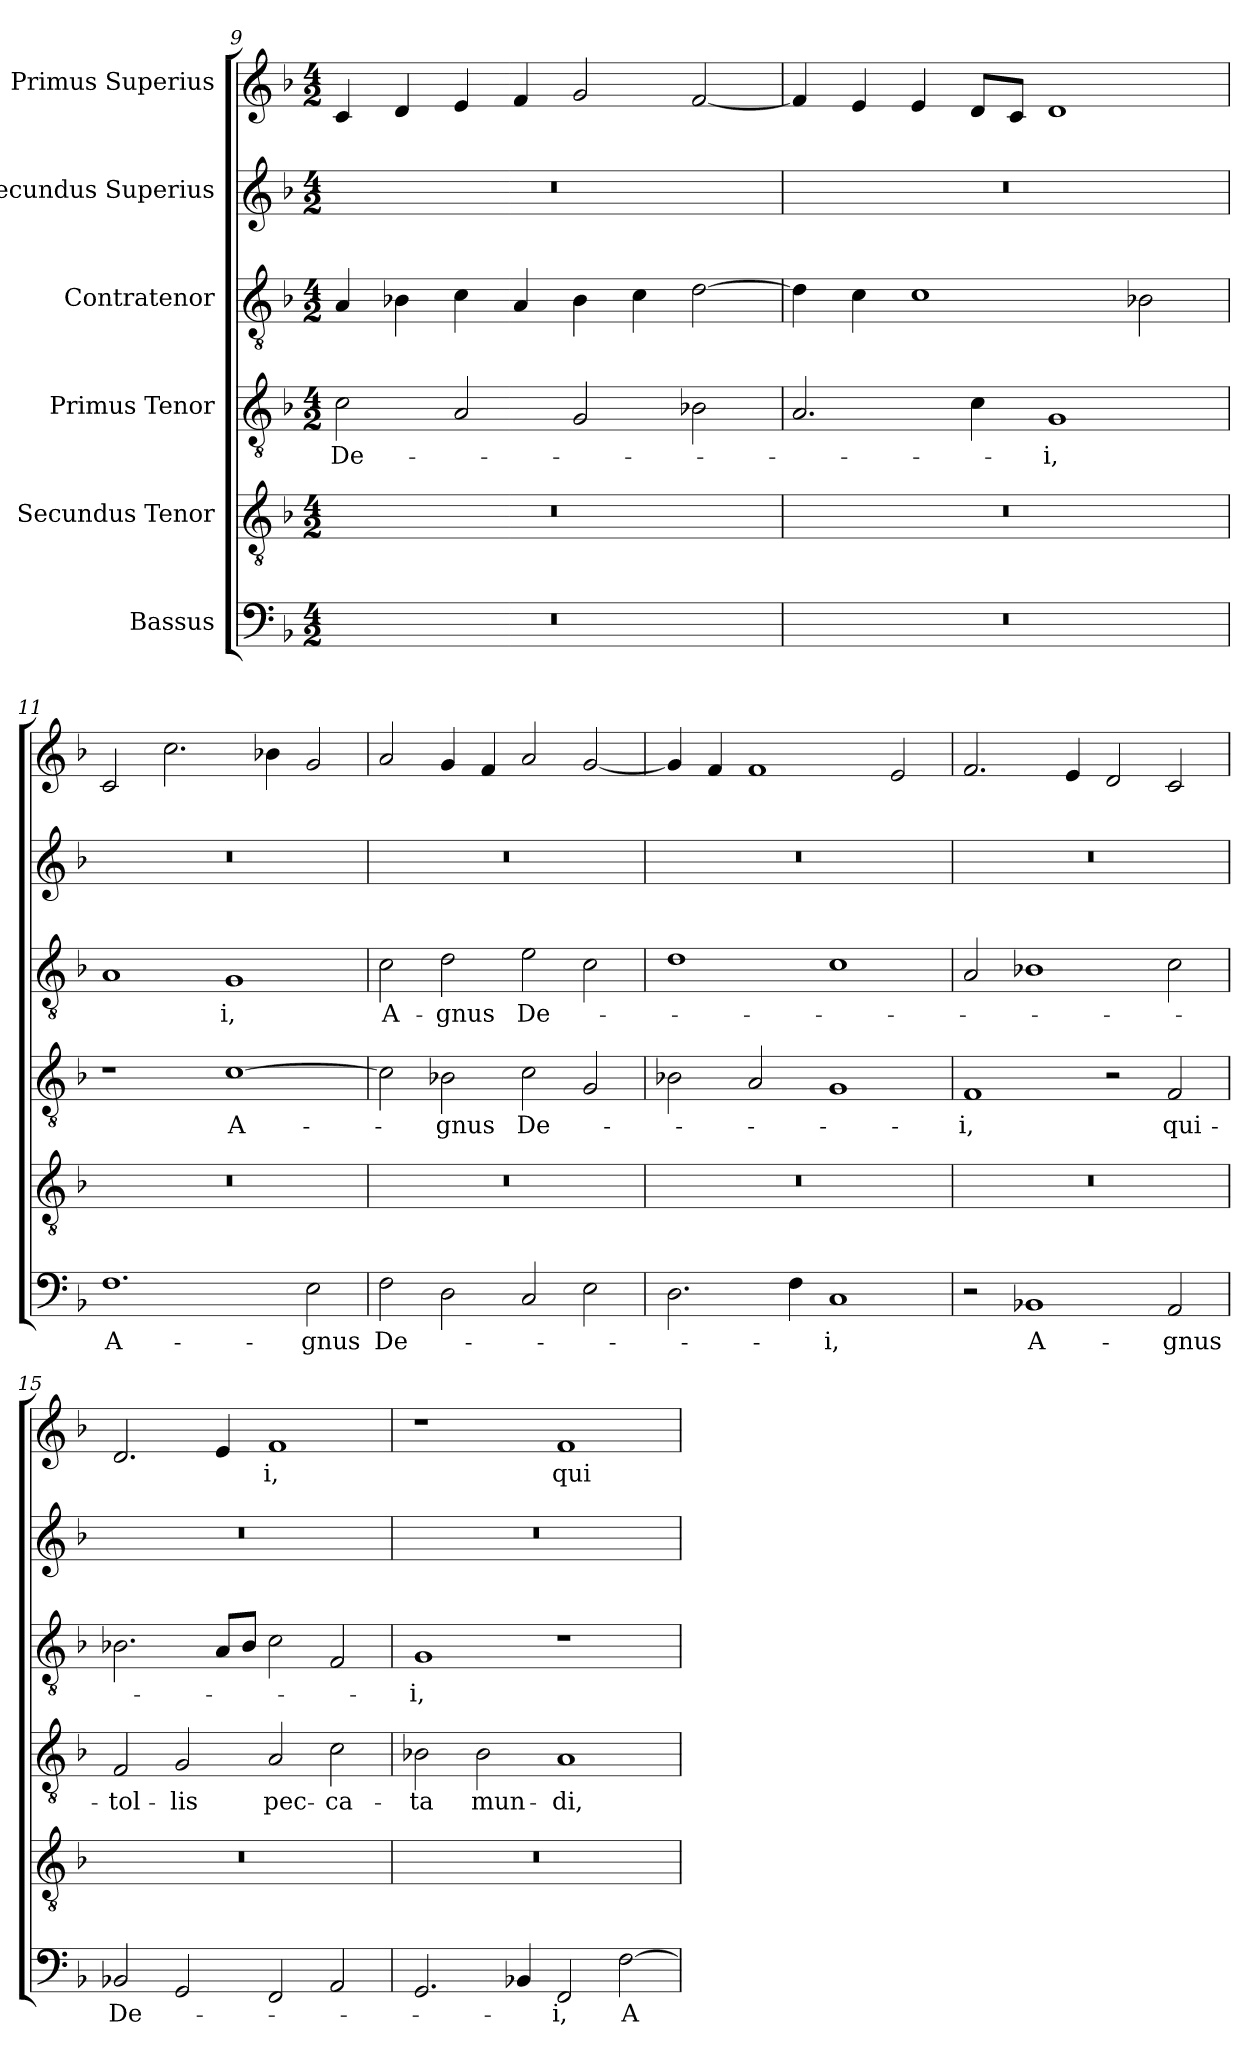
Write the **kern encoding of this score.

**kern	**text	**kern	**kern	**text	**kern	**text	**kern	**kern	**text
*part6	*part6	*part5	*part4	*part4	*part3	*part3	*part2	*part1	*part1
*staff6	*staff6	*staff5	*staff4	*staff4	*staff3	*staff3	*staff2	*staff1	*staff1
*I"Bassus	*	*I"Secundus Tenor	*I"Primus Tenor	*	*I"Contratenor	*	*I"Secundus Superius	*I"Primus Superius	*
*clefF4	*	*clefGv2	*clefGv2	*	*clefGv2	*	*clefG2	*clefG2	*
*k[b-]	*	*k[b-]	*k[b-]	*	*k[b-]	*	*k[b-]	*k[b-]	*
*M4/2	*	*M4/2	*M4/2	*	*M4/2	*	*M4/2	*M4/2	*
=9	=9	=9	=9	=9	=9	=9	=9	=9	=9
0r	.	0r	2c\	De-	4A/	.	0r	4c/	.
.	.	.	.	.	4B-X\	.	.	4d/	.
.	.	.	2A/	.	4c\	.	.	4e/	.
.	.	.	.	.	4A/	.	.	4f/	.
.	.	.	2G/	.	4B-\	.	.	2g/	.
.	.	.	.	.	4c\	.	.	.	.
.	.	.	2B-X\	.	[2d\	.	.	[2f/	.
=10	=10	=10	=10	=10	=10	=10	=10	=10	=10
0r	.	0r	2.A/	.	4d\]	.	0r	4f/]	.
.	.	.	.	.	4c\	.	.	4e/	.
.	.	.	.	.	1c\	.	.	4e/	.
.	.	.	4c\	.	.	.	.	8d/L	.
.	.	.	.	.	.	.	.	8c/J	.
.	.	.	1G/	-i,	.	.	.	1d/	.
.	.	.	.	.	2B-X\	.	.	.	.
=11	=11	=11	=11	=11	=11	=11	=11	=11	=11
1.F\	A-	0r	1r	.	1A/	.	0r	2c/	.
.	.	.	.	.	.	.	.	2.cc\	.
.	.	.	[1c\	A-	1G/	-i,	.	.	.
.	.	.	.	.	.	.	.	4b-X\	.
2E\	-gnus	.	.	.	.	.	.	2g/	.
=12	=12	=12	=12	=12	=12	=12	=12	=12	=12
2F\	De-	0r	2c\]	.	2c\	A-	0r	2a/	.
2D\	.	.	2B-X\	-gnus	2d\	-gnus	.	4g/	.
.	.	.	.	.	.	.	.	4f/	.
2C/	.	.	2c\	De-	2e\	De-	.	2a/	.
2E\	.	.	2G/	.	2c\	.	.	[2g/	.
=13	=13	=13	=13	=13	=13	=13	=13	=13	=13
2.D\	.	0r	2B-X\	.	1d\	.	0r	4g/]	.
.	.	.	.	.	.	.	.	4f/	.
.	.	.	2A/	.	.	.	.	1f/	.
4F\	.	.	.	.	.	.	.	.	.
1C/	-i,	.	1G/	.	1c\	.	.	.	.
.	.	.	.	.	.	.	.	2e/	.
=14	=14	=14	=14	=14	=14	=14	=14	=14	=14
2r	.	0r	1F/	-i,	2A/	.	0r	2.f/	.
1BB-X/	A-	.	.	.	1B-X\	.	.	.	.
.	.	.	.	.	.	.	.	4e/	.
.	.	.	2r	.	.	.	.	2d/	.
2AA/	-gnus	.	2F/	qui-	2c\	.	.	2c/	.
=15	=15	=15	=15	=15	=15	=15	=15	=15	=15
2BB-X/	De-	0r	2F/	tol-	2.B-X\	.	0r	2.d/	.
2GG/	.	.	2G/	-lis	.	.	.	.	.
.	.	.	.	.	8A/L	.	.	4e/	.
.	.	.	.	.	8B-/J	.	.	.	.
2FF/	.	.	2A/	pec-	2c\	.	.	1f/	-i,
2AA/	.	.	2c\	-ca-	2F/	.	.	.	.
=16	=16	=16	=16	=16	=16	=16	=16	=16	=16
2.GG/	.	0r	2B-X\	-ta	1G/	-i,	0r	1r	.
.	.	.	2B-\	mun-	.	.	.	.	.
4BB-X/	.	.	.	.	.	.	.	.	.
2FF/	-i,	.	1A/	-di,	1r	.	.	1f/	qui-
[2F\	A-	.	.	.	.	.	.	.	.
=	=	=	=	=	=	=	=	=	=
*-	*-	*-	*-	*-	*-	*-	*-	*-	*-
